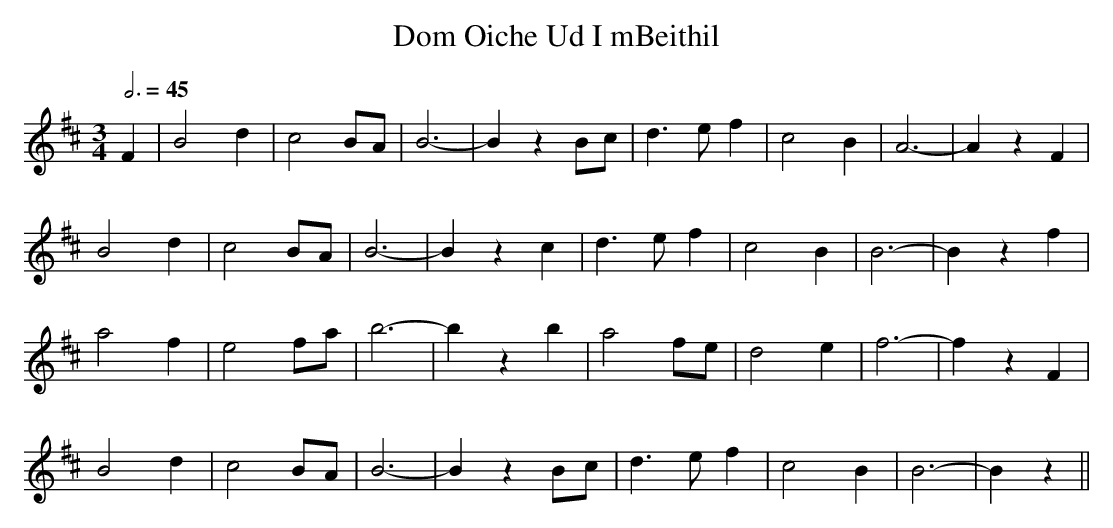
X:1
T:Dom Oiche Ud I mBeithil
M:3/4
Q:3/4=45
K:D
F2|B4 d2|c4 BA|B6-|B2 z2 Bc|d3e f2|c4 B2|A6-|A2 z2 F2|
B4 d2|c4 BA|B6-|B2 z2 c2|d3 ef2|c4 B2|B6-|B2 z2 f2|
a4 f2|e4 fa|b6-|b2 z2 b2|a4 fe|d4 e2|f6-|f2 z2 F2|
B4 d2|c4 BA|B6-|B2 z2 Bc|d3 ef2|c4 B2|B6-|B2 z2 ||
